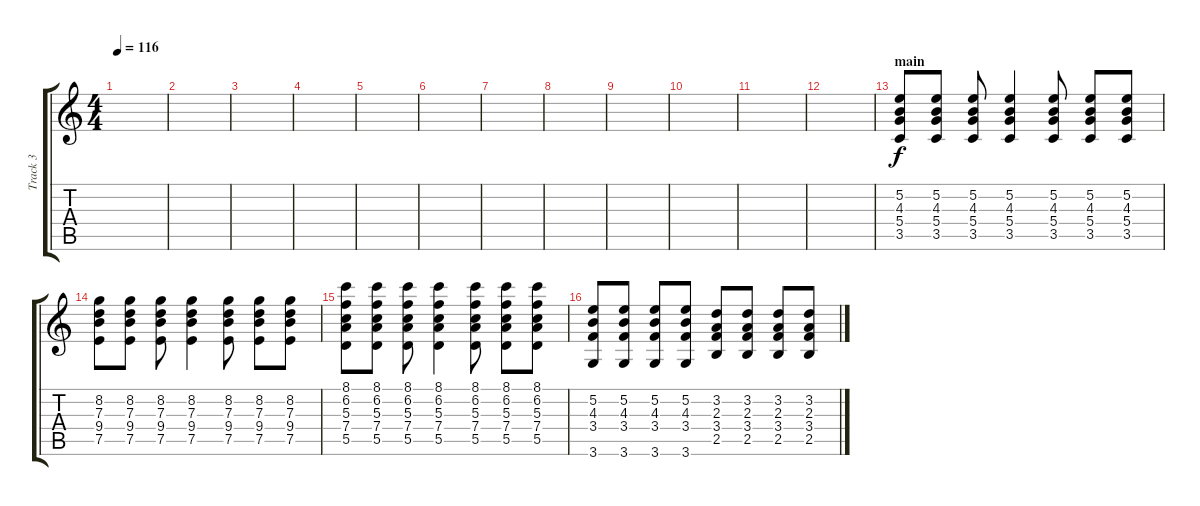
\track ("Track 3" "Track 3") {instrument acousticguitarnylon}
\staff {score tabs}
\tuning (E4 B3 G3 D3 A2 E2) {hide}
\ts (4 4)
\tempo 116
\clef g2
\ks c
|
|
|
|
|
|
|
|
|
|
|
|
\section ("" "main")
(5.2 4.3 5.4 3.5).8 (5.2 4.3 5.4 3.5).8 (5.2 4.3 5.4 3.5).8 (5.2 4.3 5.4 3.5).4 (5.2 4.3 5.4 3.5).8 (5.2 4.3 5.4 3.5).8 (5.2 4.3 5.4 3.5).8 |
(8.2 7.3 9.4 7.5).8 (8.2 7.3 9.4 7.5).8 (8.2 7.3 9.4 7.5).8 (8.2 7.3 9.4 7.5).4 (8.2 7.3 9.4 7.5).8 (8.2 7.3 9.4 7.5).8 (8.2 7.3 9.4 7.5).8 |
(8.1 6.2 5.3 7.4 5.5).8 (8.1 6.2 5.3 7.4 5.5).8 (8.1 6.2 5.3 7.4 5.5).8 (8.1 6.2 5.3 7.4 5.5).4 (8.1 6.2 5.3 7.4 5.5).8 (8.1 6.2 5.3 7.4 5.5).8 (8.1 6.2 5.3 7.4 5.5).8 |
(5.2 4.3 3.4 3.6).8 (5.2 4.3 3.4 3.6).8 (5.2 4.3 3.4 3.6).8 (5.2 4.3 3.4 3.6).8 (3.2 2.3 3.4 2.5).8 (3.2 2.3 3.4 2.5).8 (3.2 2.3 3.4 2.5).8 (3.2 2.3 3.4 2.5).8
